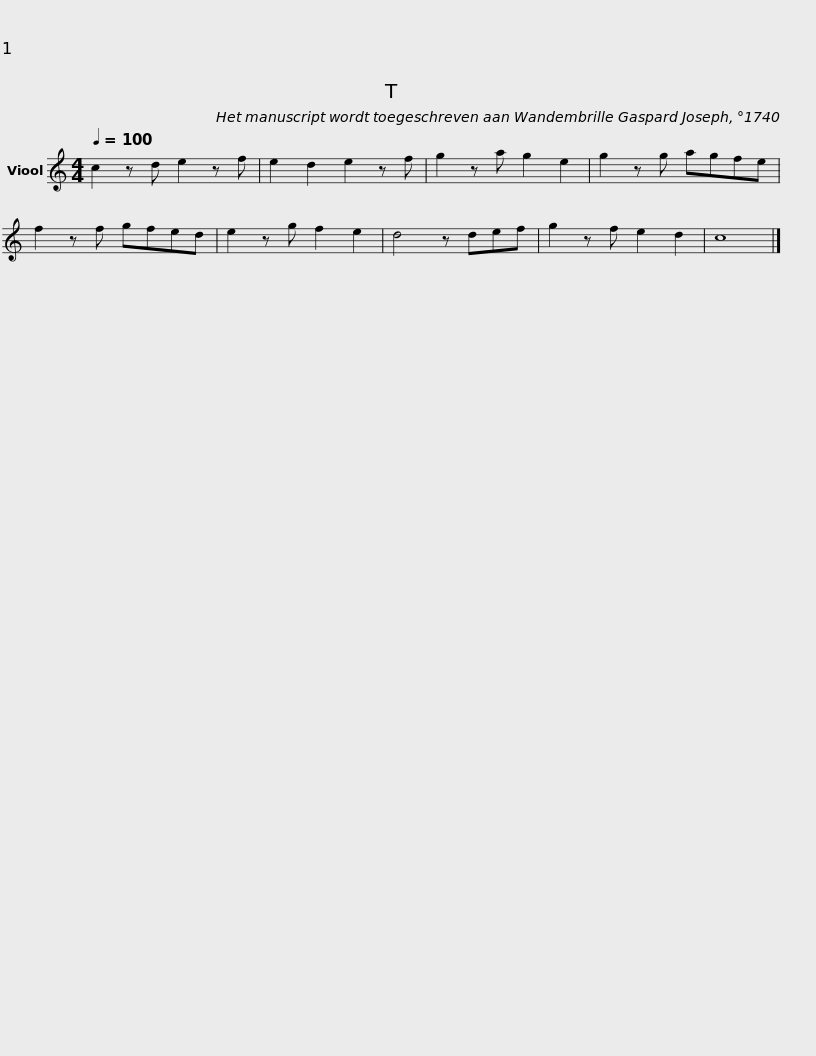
X:1
L:1/8
Q:1/4=100
M:4/4
I:linebreak $
K:C
V:1 treble
V:1
 c2 z d e2 z f | e2 d2 e2 z f | g2 z a g2 e2 | g2 z g agfe | f2 z f gfed |$ %5
 e2 z g f2 e2 | d4 z def | g2 z f e2 d2 | c8 |] %9
